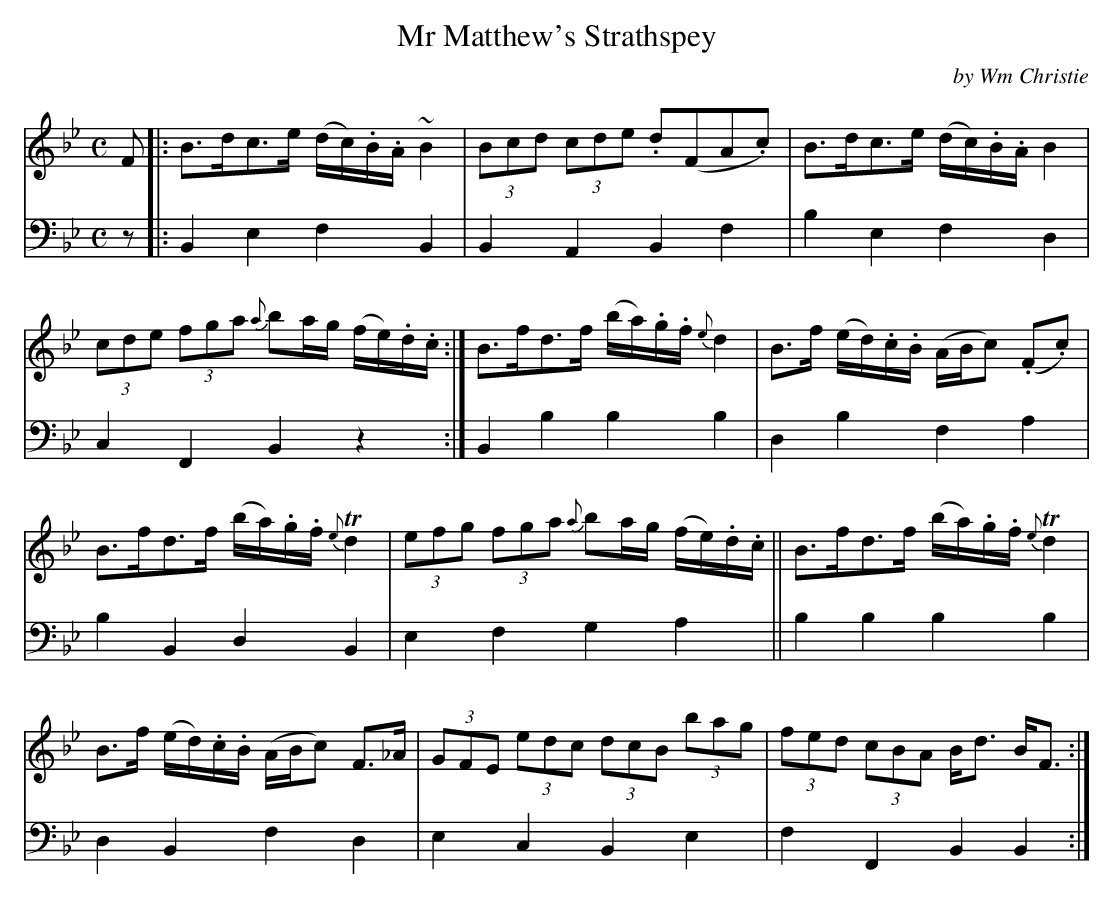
X:1
T: Mr Matthew's Strathspey
C: by Wm Christie
M: C
L: 1/16
K: Bb
V: 1 staves=2
F2 |:\
B3dc3e (dc).B.A ~B4 | (3B2c2d2 (3c2d2e2 .d2(F2A2.c2) |\
B3dc3e (dc).B.A B4  | (3c2d2e2 (3f2g2a2 {a}b2ag (fe).d.c :|\
B3fd3f (ba).g.f {e}d4 | B3f (ed).c.B (ABc2) (.F2.c2) |
B3fd3f (ba).g.f {e}Td4 | (3e2f2g2 (3f2g2a2 {a}b2ag (fe).d.c ||\
B3fd3f (ba).g.f {e}Td4 | B3f (ed).c.B (ABc2) F3_A |\
(3G2F2E2 (3e2d2c2 (3d2c2B2 (3b2a2g2 | (3f2e2d2 (3c2B2A2 Bd3 BF3 :|
V: 2 clef=bass middle=d
z2 |:\
B4e4 f4B4 | B4A4 B4f4 | b4e4 f4d4 | c4F4 B4z4 :| B4b4 b4b4 | d4b4 f4a4 |
b4B4 d4B4 | e4f4 g4a4 || b4b4 b4b4 | d4B4 f4d4 | e4c4 B4e4 | f4F4 B4B4 :|
